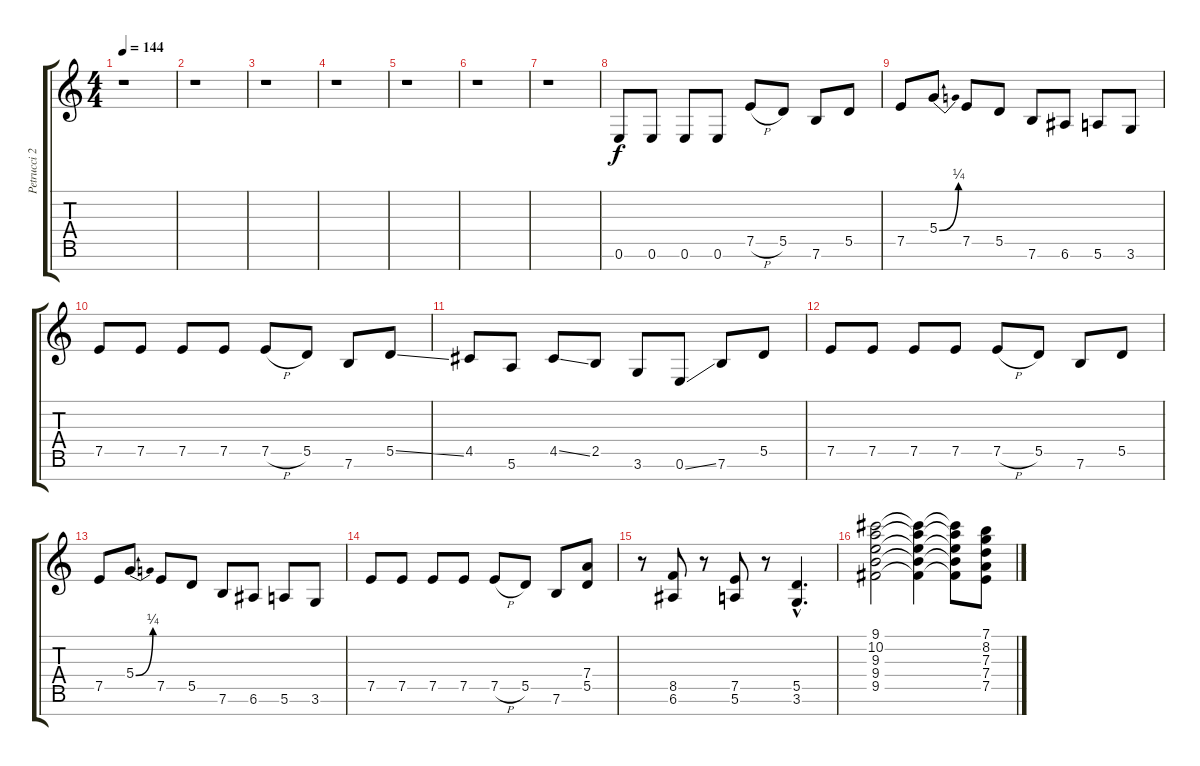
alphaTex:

\track ("Petrucci 2" "Petrucci 2") {instrument electricguitarclean}
\staff {score tabs}
\tuning (E4 B3 G3 D3 A2 E2 B1) {hide}
\ts (4 4)
\tempo 144
\clef g2
\ks c
r.1{dy f} |
r.1 |
r.1 |
r.1 |
r.1 |
r.1 |
r.1 |
0.6.8{instrument overdrivenguitar} 0.6.8 0.6.8 0.6.8 7.5{h}.8 5.5.8 7.6.8 5.5.8 |
7.5.8 5.4{be (bend 0 0 60 1)}.8 7.5.8 5.5.8 7.6.8 6.6.8 5.6.8 3.6.8 |
7.5.8 7.5.8 7.5.8 7.5.8 7.5{h}.8 5.5.8 7.6.8 5.5{ss}.8 |
4.5.8 5.6.8 4.5{ss}.8 2.5.8 3.6.8 0.6{ss}.8 7.6.8 5.5.8 |
7.5.8 7.5.8 7.5.8 7.5.8 7.5{h}.8 5.5.8 7.6.8 5.5.8 |
7.5.8 5.4{be (bend 0 0 60 1)}.8 7.5.8 5.5.8 7.6.8 6.6.8 5.6.8 3.6.8 |
7.5.8 7.5.8 7.5.8 7.5.8 7.5{h}.8 5.5.8 7.6.8 (7.4 5.5).8 |
r.8 (8.5 6.6).8 r.8 (7.5 5.6).8 r.8 (5.5{hac} 3.6{hac}).4{d} |
(9.1 10.2 9.3 9.4 9.5).2{instrument electricguitarclean} (9.1{t} 10.2{t} 9.3{t} 9.4{t} 9.5{t}).4 (9.1{t} 10.2{t} 9.3{t} 9.4{t} 9.5{t}).8 (7.1 8.2 7.3 7.4 7.5).8
